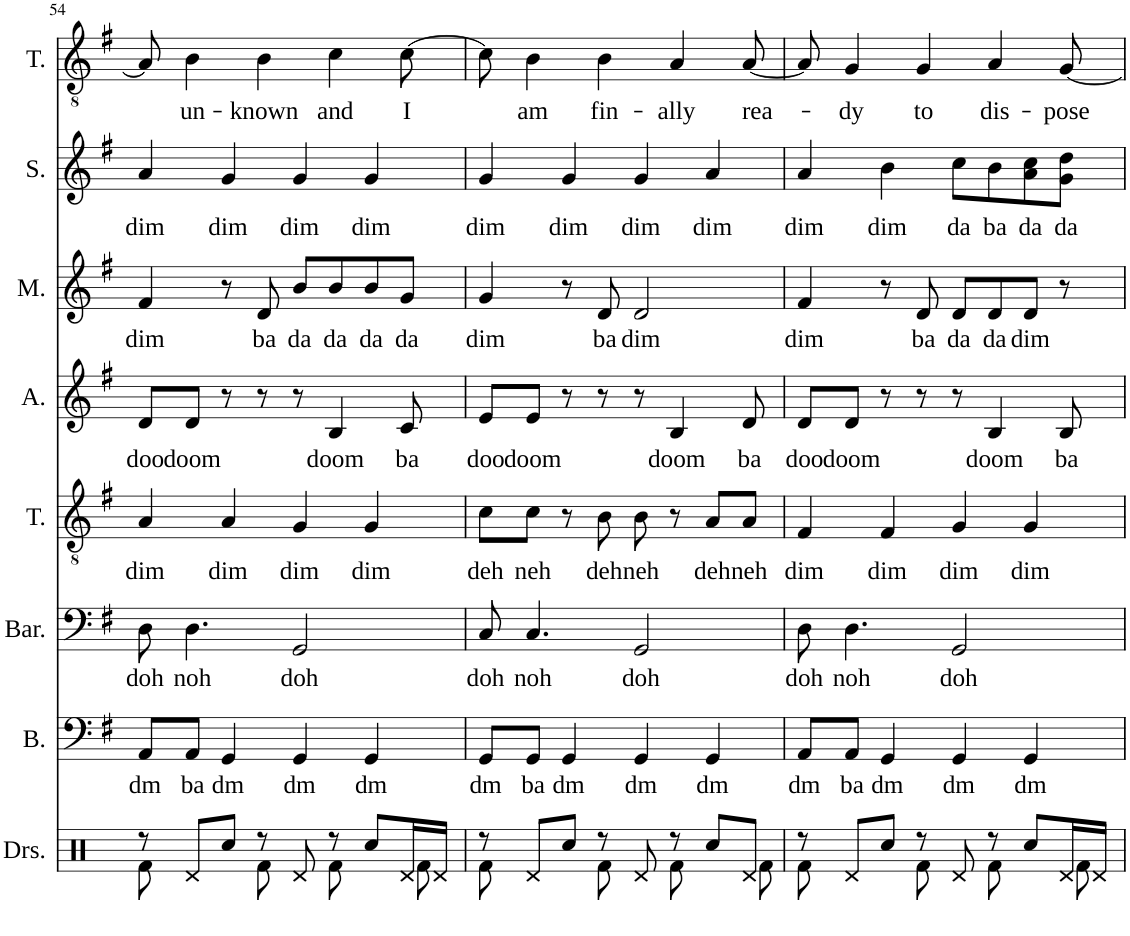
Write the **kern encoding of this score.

**kern	**kern	**text	**kern	**text	**kern	**text	**kern	**text	**kern	**text	**kern	**text	**kern	**text
*part8	*part7	*part7	*part6	*part6	*part5	*part5	*part4	*part4	*part3	*part3	*part2	*part2	*part1	*part1
*staff8	*staff7	*staff7	*staff6	*staff6	*staff5	*staff5	*staff4	*staff4	*staff3	*staff3	*staff2	*staff2	*staff1	*staff1
*I"Drumset	*I"Bass	*	*I"Baritone	*	*I"Tenor	*	*I"Alto	*	*I"Mezzo	*	*I"Soprano	*	*I"Tenor	*
*I'Drs.	*I'B.	*	*I'Bar.	*	*I'T.	*	*I'A.	*	*I'M.	*	*I'S.	*	*I'T.	*
!!LO:PB:g=z
*clefX	*clefF4	*	*clefF4	*	*clefGv2	*	*clefG2	*	*clefG2	*	*clefG2	*	*clefGv2	*
*k[]	*k[f#]	*	*k[f#]	*	*k[f#]	*	*k[f#]	*	*k[f#]	*	*k[f#]	*	*k[f#]	*
*M4/4	*M4/4	*	*M4/4	*	*M4/4	*	*M4/4	*	*M4/4	*	*M4/4	*	*M4/4	*
=54	=54	=54	=54	=54	=54	=54	=54	=54	=54	=54	=54	=54	=54	=54
*^	*	*	*	*	*	*	*	*	*	*	*	*	*	*
!	!	!	!LO:LY:b	!	!LO:LY:b	!	!LO:LY:b	!	!LO:LY:b	!	!LO:LY:b	!	!LO:LY:b	!	!
8r	8Rf\	8AA/L	dm	8D\	doh	4A/	dim	8d/L	doo	4f#/	dim	4a/	dim	8A/]	.
!	!	!	!LO:LY:b	!	!LO:LY:b	!	!	!	!LO:LY:b	!	!	!	!	!	!LO:LY:b
8Rd/L	4ryy	8AA/J	ba	4.D\	noh	.	.	8d/J	doom	.	.	.	.	4B\	un-
!	!	!	!LO:LY:b	!	!	!	!LO:LY:b	!	!	!	!	!	!LO:LY:b	!	!
8Rcc/J	.	4GG/	dm	.	.	4A/	dim	8r	.	8r	.	4g/	dim	.	.
!	!	!	!	!	!	!	!	!	!	!	!LO:LY:b	!	!	!	!LO:LY:b
8r	8Rf\	.	.	.	.	.	.	8r	.	8d/	ba	.	.	4B\	-known
!	!	!	!LO:LY:b	!	!LO:LY:b	!	!LO:LY:b	!	!	!	!LO:LY:b	!	!LO:LY:b	!	!
8Rd/	8ryy	4GG/	dm	2GG/	doh	4G/	dim	8r	.	8b/L	da	4g/	dim	.	.
!	!	!	!	!	!	!	!	!	!LO:LY:b	!	!LO:LY:b	!	!	!	!LO:LY:b
8r	8Rf\	.	.	.	.	.	.	4B/	doom	8b/	da	.	.	4c\	and
!	!	!	!LO:LY:b	!	!	!	!LO:LY:b	!	!	!	!LO:LY:b	!	!LO:LY:b	!	!
8Rcc/L	8ryy	4GG/	dm	.	.	4G/	dim	.	.	8b/	da	4g/	dim	.	.
!	!	!	!	!	!	!	!	!	!LO:LY:b	!	!LO:LY:b	!	!	!	!LO:LY:b
16Rd/L	8Rf\	.	.	.	.	.	.	8c/	ba	8g/J	da	.	.	[8c\	I
16Rd/JJ	.	.	.	.	.	.	.	.	.	.	.	.	.	.	.
=55	=55	=55	=55	=55	=55	=55	=55	=55	=55	=55	=55	=55	=55	=55	=55
!	!	!	!LO:LY:b	!	!LO:LY:b	!	!LO:LY:b	!	!LO:LY:b	!	!LO:LY:b	!	!LO:LY:b	!	!
8r	8Rf\	8GG/L	dm	8C/	doh	8c\L	deh	8e/L	doo	4g/	dim	4g/	dim	8c\]	.
!	!	!	!LO:LY:b	!	!LO:LY:b	!	!LO:LY:b	!	!LO:LY:b	!	!	!	!	!	!LO:LY:b
8Rd/L	4ryy	8GG/J	ba	4.C/	noh	8c\J	neh	8e/J	doom	.	.	.	.	4B\	am
!	!	!	!LO:LY:b	!	!	!	!	!	!	!	!	!	!LO:LY:b	!	!
8Rcc/J	.	4GG/	dm	.	.	8r	.	8r	.	8r	.	4g/	dim	.	.
!	!	!	!	!	!	!	!LO:LY:b	!	!	!	!LO:LY:b	!	!	!	!LO:LY:b
8r	8Rf\	.	.	.	.	8B\	deh	8r	.	8d/	ba	.	.	4B\	fin-
!	!	!	!LO:LY:b	!	!LO:LY:b	!	!LO:LY:b	!	!	!	!LO:LY:b	!	!LO:LY:b	!	!
8Rd/	8ryy	4GG/	dm	2GG/	doh	8B\	neh	8r	.	2d/	dim	4g/	dim	.	.
!	!	!	!	!	!	!	!	!	!LO:LY:b	!	!	!	!	!	!LO:LY:b
8r	8Rf\	.	.	.	.	8r	.	4B/	doom	.	.	.	.	4A/	-ally
!	!	!	!LO:LY:b	!	!	!	!LO:LY:b	!	!	!	!	!	!LO:LY:b	!	!
8Rcc/L	8ryy	4GG/	dm	.	.	8A/L	deh	.	.	.	.	4a/	dim	.	.
!	!	!	!	!	!	!	!LO:LY:b	!	!LO:LY:b	!	!	!	!	!	!LO:LY:b
8Rd/J	8Rf\	.	.	.	.	8A/J	neh	8d/	ba	.	.	.	.	[8A/	rea-
=56	=56	=56	=56	=56	=56	=56	=56	=56	=56	=56	=56	=56	=56	=56	=56
!	!	!	!LO:LY:b	!	!LO:LY:b	!	!LO:LY:b	!	!LO:LY:b	!	!LO:LY:b	!	!LO:LY:b	!	!
8r	8Rf\	8AA/L	dm	8D\	doh	4F#/	dim	8d/L	doo	4f#/	dim	4a/	dim	8A/]	.
!	!	!	!LO:LY:b	!	!LO:LY:b	!	!	!	!LO:LY:b	!	!	!	!	!	!LO:LY:b
8Rd/L	4ryy	8AA/J	ba	4.D\	noh	.	.	8d/J	doom	.	.	.	.	4G/	-dy
!	!	!	!LO:LY:b	!	!	!	!LO:LY:b	!	!	!	!	!	!LO:LY:b	!	!
8Rcc/J	.	4GG/	dm	.	.	4F#/	dim	8r	.	8r	.	4b\	dim	.	.
!	!	!	!	!	!	!	!	!	!	!	!LO:LY:b	!	!	!	!LO:LY:b
8r	8Rf\	.	.	.	.	.	.	8r	.	8d/	ba	.	.	4G/	to
!	!	!	!LO:LY:b	!	!LO:LY:b	!	!LO:LY:b	!	!	!	!LO:LY:b	!	!LO:LY:b	!	!
8Rd/	8ryy	4GG/	dm	2GG/	doh	4G/	dim	8r	.	8d/L	da	8cc\L	da	.	.
!	!	!	!	!	!	!	!	!	!LO:LY:b	!	!LO:LY:b	!	!LO:LY:b	!	!LO:LY:b
8r	8Rf\	.	.	.	.	.	.	4B/	doom	8d/	da	8b\	ba	4A/	dis-
!	!	!	!LO:LY:b	!	!	!	!LO:LY:b	!	!	!	!LO:LY:b	!	!LO:LY:b	!	!
8Rcc/L	8ryy	4GG/	dm	.	.	4G/	dim	.	.	8d/J	dim	8a\ 8cc\	da	.	.
!	!	!	!	!	!	!	!	!	!LO:LY:b	!	!	!	!LO:LY:b	!	!LO:LY:b
16Rd/L	8Rf\	.	.	.	.	.	.	8B/	ba	8r	.	8g\ 8dd\J	da	[8G/	-pose
16Rd/JJ	.	.	.	.	.	.	.	.	.	.	.	.	.	.	.
*v	*v	*	*	*	*	*	*	*	*	*	*	*	*	*	*
=	=	=	=	=	=	=	=	=	=	=	=	=	=	=
*-	*-	*-	*-	*-	*-	*-	*-	*-	*-	*-	*-	*-	*-	*-
